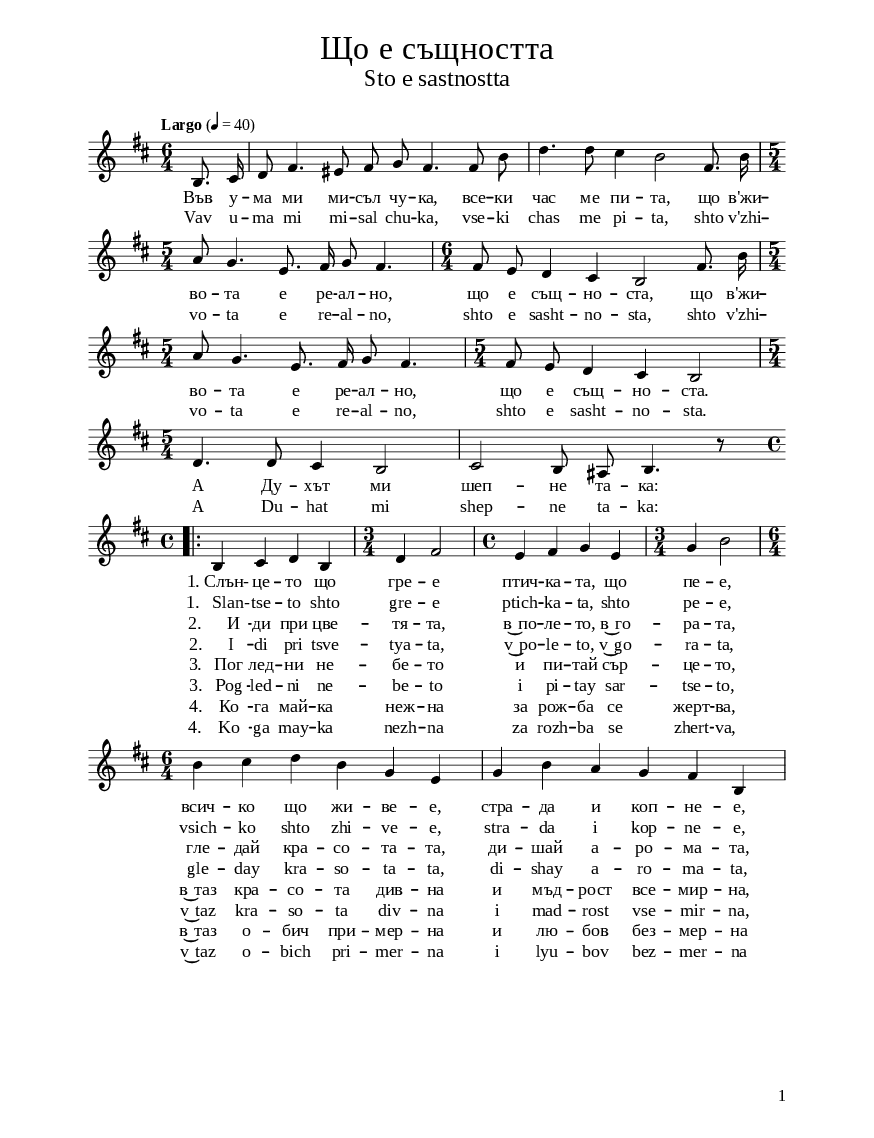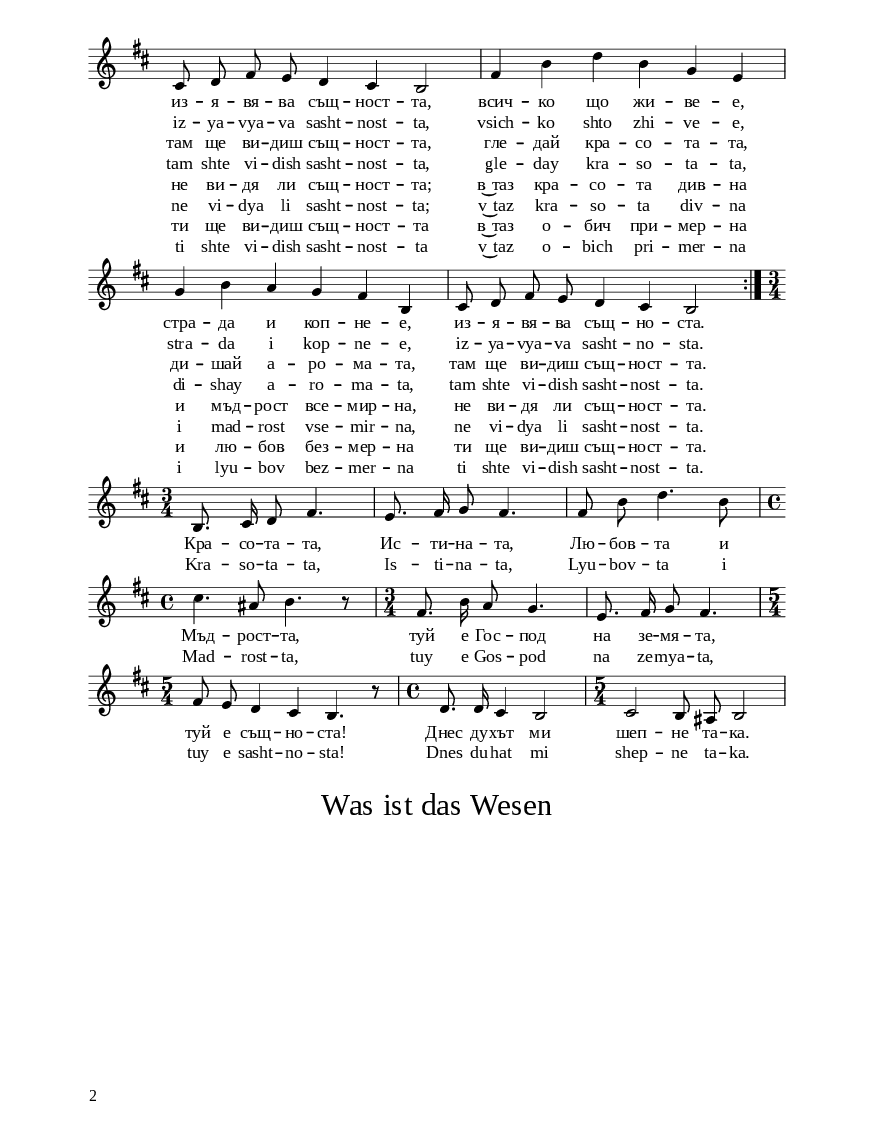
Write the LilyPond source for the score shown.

\version "2.24.0"

% include paper part and global functions
\include "include/globals.ily"

\bookpart {
  \label #'ref068
  \tocItem \markup "Що е същността – Sto e sastnostta"
  \paper {
    print-all-headers = ##t
    print-page-number = ##t
    print-first-page-number = ##t

    % put page numbers on the bottom
    oddHeaderMarkup = \markup ""
    evenHeaderMarkup = \markup ""
    oddFooterMarkup = \markup
    \fill-line {
      ""
      \if \should-print-page-number \fromproperty #'page:page-number-string
    }
    evenFooterMarkup = \markup
    \fill-line {
      \if \should-print-page-number \fromproperty #'page:page-number-string
      ""
    }

    left-margin = 1.5\cm
    right-margin = 1.5\cm
    top-margin = 1.6\cm
    bottom-margin = 1.2\cm
    ragged-bottom = ##t % do not spread the staves to fill the whole vertical space

    % change distance between staves
    system-system-spacing =
    #'((basic-distance . 6)
       (minimum-distance . 6)
       (padding . 1)
       (stretchability . 12))
  }

  \header {
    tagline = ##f
  }

  \score {
    \include "include/score-layout.ily"

    \new Voice \absolute {
      \clef treble
      \key b \minor
      \time 6/4
      \tempoFunc "Largo" 4 "40"
      \partial 4
      \autoBeamOff

      b8. cis'16| d'8 fis'4. eis'8 fis'8 g'8 fis'4. fis'8 b'8| d''4. d''8 cis''4 b'2 fis'8. b'16 | \break

      \time 5/4  a'8 g'4. e'8. fis'16 g'8 fis'4. | \time 6/4 fis'8 e'8 d'4 cis'4 b2 fis'8. b'16 \time 5/4 | \break

      \time 5/4  a'8 g'4. e'8. fis'16 g'8 fis'4. | \time 5/4 fis'8 e'8 d'4 cis'4 b2 | \break

      \time 5/4 d'4. d'8 cis'4 b2 | cis'2 b8 ais8 b4. r8 | \break

      \bar ".|:"

      \time 4/4 b4 cis'4 d'4 b4 | \time 3/4 d'4 fis'2 | \time 4/4 e'4 fis' g' e' | \time 3/4 g'4 b'2  \break


      \time 6/4 b'4 cis''4 d'' b' g' e' | g' b' a' g' fis' b | \break
      \pageBreak

      cis'8 d' fis' e' d'4 cis' b2 | fis'4 b' d'' b' g' e' |\break

      g'4 b'4 a'4 g'4 fis'4 b |  cis'8 d' fis' e' d'4 cis'4 b2 | \break

      \bar ":|."

      \time 3/4


      b8. cis'16 d'8 fis'4. | e'8. fis'16 g'8 fis'4. | fis'8 b'8 d''4. b'8| \break

      \time 4/4 cis''4. ais'8 b'4. r8 | \time 3/4 fis'8. b'16 a'8 g'4. | e'8. fis'16 g'8 fis'4. | \break

      \time 5/4	fis'8 e' d'4 cis' b4. r8| \time 4/4 d'8. d'16 cis'4 b2 | \time 5/4 cis'2 b8 ais8 b2 | \break


    }

    \addlyrics {
      Във у -- ма ми ми -- съл чу -- ка, все -- ки час ме пи -- та,
      що в'жи -- во -- та е ре -- ал -- но, що е същ -- но -- ста,
      що в'жи -- во -- та е ре -- ал -- но, що е същ -- но -- ста.
      А Ду -- хът ми шеп  -- не та  -- ка:

      "1. Слън-"  -- це  -- то що гре -- е птич -- ка -- та, що пе -- е,

      всич -- ко що жи -- ве -- е, стра -- да и коп -- не -- е,

      из -- я -- вя -- ва  същ -- ност -- та,   всич -- ко що жи -- ве -- е, стра -- да и коп -- не -- е,

      из -- я -- вя -- ва същ -- но -- ста.

      Кра  -- со  -- та  -- та, Ис  -- ти  -- на  -- та, Лю -- бов  -- та и Мъд  -- рост  -- та,

      туй е Гос  -- под на зе  -- мя  -- та, туй е същ  -- но  -- ста! Днес ду  -- хът ми шеп  -- не та  -- ка.
    }

    \addlyrics {
      Vav u -- ma mi mi -- sal chu -- ka, vse -- ki chas me pi -- ta,
      shto v'zhi -- vo -- ta e re -- al -- no, shto e sasht -- no -- sta,
      shto v'zhi -- vo -- ta e re -- al -- no, shto e sasht -- no -- sta.

      A Du -- hat mi shep  -- ne ta  -- ka:

      "1.   Slan-"  -- tse  -- to shto gre -- e ptich -- ka -- ta, shto pe -- e,

      vsich -- ko shto zhi -- ve -- e, stra -- da i kop -- ne -- e,

      iz -- ya -- vya -- va  sasht -- nost -- ta,   vsich -- ko shto zhi -- ve -- e, stra -- da i kop -- ne -- e,

      iz -- ya -- vya -- va sasht -- no -- sta.

      Kra  -- so  -- ta  -- ta, Is  -- ti  -- na  -- ta, Lyu -- bov  -- ta i Mad  -- rost  -- ta,

      tuy e Gos  -- pod na ze  -- mya  -- ta, tuy e sasht  -- no  -- sta! Dnes du  -- hat mi shep  -- ne ta  -- ka.

      A Du -- hat mi shep  -- ne ta  -- ka:

    }
    \addlyrics {
      " " " " " " " " " " " " " " " "

      " " " " " " " " " " " " " " " "

      " " " " " " " " " " " " " " " " " "

      " " " " " " " " " " " " " " " " " " " " " " " " " " " "

      " " " " " " " " " " " " " " " " " " "2.      И  " -- ди при цве -- тя -- та, в~по -- ле -- то, в~го -- ра -- та,
      гле -- дай кра -- со -- та -- та, ди -- шай а -- ро -- ма -- та, там ще ви -- диш същ -- ност  -- та,
      гле -- дай кра -- со -- та -- та, ди -- шай а -- ро -- ма -- та, там ще ви -- диш същ -- ност  -- та.

      " " " " " " " " " " " " " " " " " "

      " " " " " " " " " " " " " " " " " "
    }

    \addlyrics {
      " " " " " " " " " " " " " " " "

      " " " " " " " " " " " " " " " "

      " " " " " " " " " " " " " " " " " "

      " " " " " " " " " " " " " " " " " " " " " " " " " " " "

      " " " " " " " " " " " " " " " " " " "2.      I   " -- di pri tsve -- tya -- ta, v~po -- le -- to, v~go -- ra -- ta,
      gle -- day kra -- so -- ta -- ta, di -- shay a -- ro -- ma -- ta, tam shte vi -- dish sasht -- nost  -- ta,
      gle -- day kra -- so -- ta -- ta, di -- shay a -- ro -- ma -- ta, tam shte vi -- dish sasht -- nost  -- ta.

      " " " " " " " " " " " " " " " " " "

      " " " " " " " " " " " " " " " " " "
    }




    \addlyrics {
      " " " " " " " " " " " " " " " "

      " " " " " " " " " " " " " " " "

      " " " " " " " " " " " " " " " " " "

      " " " " " " " " " " " " " " " " " " " " " " " " " " " "

      " " " " " " " " " " " " " " " " " "

      "3.   Пог " -- лед  -- ни не -- бе -- то и пи -- тай сър -- це -- то,
      в~таз кра -- со -- та див -- на и мъд -- рост все -- мир -- на, не ви -- дя ли същ -- ност -- та;  в~таз кра -- со -- та див -- на и мъд -- рост все -- мир -- на, не ви -- дя ли същ -- ност -- та.

      " " " " " " " " " " " " " " " " " "

      " " " " " " " " " " " " " " " " " "
    }

    \addlyrics {
      " " " " " " " " " " " " " " " "

      " " " " " " " " " " " " " " " "

      " " " " " " " " " " " " " " " " " "

      " " " " " " " " " " " " " " " " " " " " " " " " " " " "

      " " " " " " " " " " " " " " " " " "

      "3.   Pog " -- led  -- ni ne -- be -- to i pi -- tay sar -- tse -- to,
      v~taz kra -- so -- ta div -- na i mad -- rost vse -- mir -- na, ne vi -- dya li sasht -- nost -- ta;  v~taz kra -- so -- ta div -- na i mad -- rost vse -- mir -- na, ne vi -- dya li sasht -- nost -- ta.

      " " " " " " " " " " " " " " " " " "

      " " " " " " " " " " " " " " " " " "
    }

    \addlyrics {
      " " " " " " " " " " " " " " " "

      " " " " " " " " " " " " " " " "

      " " " " " " " " " " " " " " " " " "

      " " " " " " " " " " " " " " " " " " " " " " " " " " " "

      " " " " " " " " " " " " " " " " " "

      "4.    Ко  " -- га май -- ка неж -- на за рож -- ба се жерт -- ва,
      в~таз о -- бич при -- мер -- на и лю -- бов без -- мер -- на
      ти ще ви -- диш същ -- ност -- та
      в~таз о -- бич при -- мер -- на и лю -- бов без -- мер -- на
      ти ще ви -- диш същ -- ност -- та.

      " " " " " " " " " " " " " " " " " "

      " " " " " " " " " " " " " " " " " "
    }

    \addlyrics {
      " " " " " " " " " " " " " " " "

      " " " " " " " " " " " " " " " "

      " " " " " " " " " " " " " " " " " "

      " " " " " " " " " " " " " " " " " " " " " " " " " " " "

      " " " " " " " " " " " " " " " " " "

      "4.    Ko  " -- ga may -- ka nezh -- na za rozh -- ba se zhert -- va,
      v~taz o -- bich pri -- mer -- na i lyu -- bov bez -- mer -- na
      ti shte vi -- dish sasht -- nost -- ta
      v~taz o -- bich pri -- mer -- na i lyu -- bov bez -- mer -- na
      ti shte vi -- dish sasht -- nost -- ta.

      " " " " " " " " " " " " " " " " " "

      " " " " " " " " " " " " " " " " " "
    }
    \header {
      title = \titleFunc "Що е същността" "Sto e sastnostta"
    }

    \midi{}

  } % score


  % include foreign translation(s) of the song
  \version "2.22.0"

\markup \fill-line { \fontsize #6 "Was ist das Wesen" }
\markup \fontsize #+2.5 {
  \hspace #10
  \override #'(baseline-skip . 2)

  \column {
    \line { " " }


 \line { " "In meinem Verstand klopft ein Gedanke;}
 \line { " "Täglich fragt er mich:}
 \line { " "Was ist das Reale im Leben,}
 \line { " "was ist das Wesen?}
\line { " " }
 \line { " "Mein Geist flüstert mir zu:}
 \line { " " }
 \line { " "Die Sonne, die scheint, }
 \line { " "der Vogel, der singt,}
 \line { " "alles, was lebt,}
\line { " "leidet und sich sehnt,}
 \line { " "drückt das Wesen aus.}
 \line { " " }

 \line { " "Gehe zu den Blumen,}
 \line { " "auf das Feld, in den Wald;}
 \line { " "schau die Schönheit an, }
 \line { " "atme das Aroma ein,}
 \line { " "dort schaust du das Wesen an.}
 \line { " " }

 \line { " "Schau den Himmel an, frag das Herz,}
 \line { " "In dieser wunderbaren Schönheit}
 \line { " "und kosmischen Weisheit, schaust du nicht das Wesen?}
 \line { " " }

 \line { " "Wenn sich die zärtliche Mutter }
  \line { " "für das Kind aufopfert,}
 \line { " "in dieser beispielhaften Liebe (obitsch),}
 \line { " "und grenzenlose Liebe (ljubov) schaust du nicht das Wesen an?}
 \line { " " }

 \line { " "Schönheit, Wahrheit, Liebe und Weisheit,}
 \line { " "das ist der Herr auf Erden, das ist das Wesen.}

  }
}


} % bookpart
